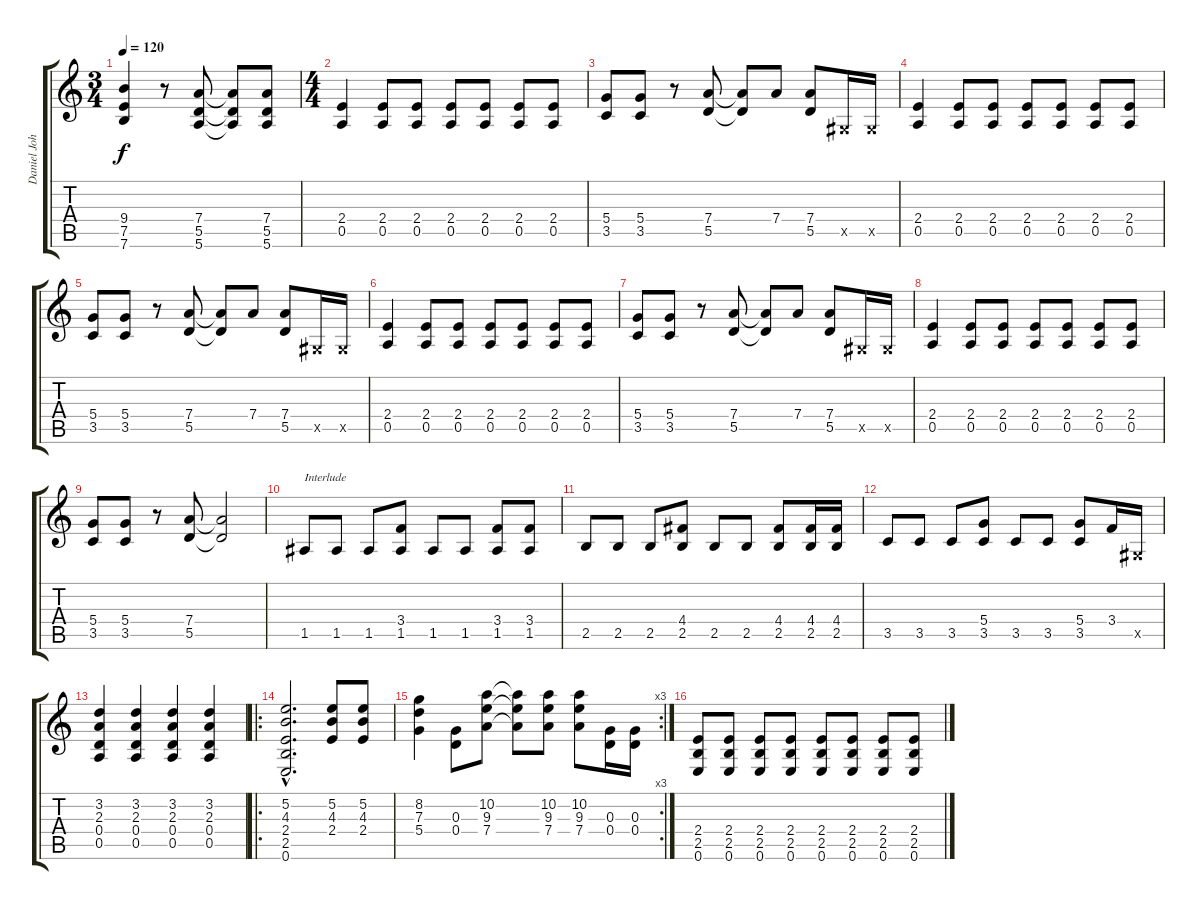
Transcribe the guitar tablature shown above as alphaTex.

\track ("Daniel Johns (gtr1)" "Daniel Joh") {instrument distortionguitar}
\staff {score tabs}
\tuning (E4 B3 G3 D3 A2 E2) {hide}
\ts (3 4)
\tempo 120
\clef g2
\ks c
(9.4 7.5 7.6).4{dy f} r.8 (7.4 5.5 5.6).8 (7.4{t} 5.5{t} 5.6{t}).8 (7.4 5.5 5.6).8 |
\ts (4 4)
(2.4 0.5).4 (2.4 0.5).8 (2.4 0.5).8 (2.4 0.5).8 (2.4 0.5).8 (2.4 0.5).8 (2.4 0.5).8 |
(5.4 3.5).8 (5.4 3.5).8 r.8 (7.4 5.5).8 (7.4{t} 5.5{t}).8 7.4.8 (7.4 5.5).8 -1.5{x}.16 -1.5{x}.16 |
(2.4 0.5).4 (2.4 0.5).8 (2.4 0.5).8 (2.4 0.5).8 (2.4 0.5).8 (2.4 0.5).8 (2.4 0.5).8 |
(5.4 3.5).8 (5.4 3.5).8 r.8 (7.4 5.5).8 (7.4{t} 5.5{t}).8 7.4.8 (7.4 5.5).8 -1.5{x}.16 -1.5{x}.16 |
(2.4 0.5).4 (2.4 0.5).8 (2.4 0.5).8 (2.4 0.5).8 (2.4 0.5).8 (2.4 0.5).8 (2.4 0.5).8 |
(5.4 3.5).8 (5.4 3.5).8 r.8 (7.4 5.5).8 (7.4{t} 5.5{t}).8 7.4.8 (7.4 5.5).8 -1.5{x}.16 -1.5{x}.16 |
(2.4 0.5).4 (2.4 0.5).8 (2.4 0.5).8 (2.4 0.5).8 (2.4 0.5).8 (2.4 0.5).8 (2.4 0.5).8 |
(5.4 3.5).8 (5.4 3.5).8 r.8 (7.4 5.5).8 (7.4{t} 5.5{t}).2 |
1.5.8{txt "Interlude"} 1.5.8 1.5.8 (3.4 1.5).8 1.5.8 1.5.8 (3.4 1.5).8 (3.4 1.5).8 |
2.5.8 2.5.8 2.5.8 (4.4 2.5).8 2.5.8 2.5.8 (4.4 2.5).8 (4.4 2.5).16 (4.4 2.5).16 |
3.5.8 3.5.8 3.5.8 (5.4 3.5).8 3.5.8 3.5.8 (5.4 3.5).8 3.4.16 -1.5{x}.16 |
(3.2 2.3 0.4 0.5).4 (3.2 2.3 0.4 0.5).4 (3.2 2.3 0.4 0.5).4 (3.2 2.3 0.4 0.5).4 |
\ro
(5.2{hac} 4.3{hac} 2.4{hac} 2.5{hac} 0.6{hac}).2{d} (5.2 4.3 2.4).8 (5.2 4.3 2.4).8 |
\rc 3
(8.2 7.3 5.4).4 (0.3 0.4).8 (10.2 9.3 7.4).8 (10.2{t} 9.3{t} 7.4{t}).8 (10.2 9.3 7.4).8 (10.2 9.3 7.4).8 (0.3 0.4).16 (0.3 0.4).16 |
(2.4 2.5 0.6).8 (2.4 2.5 0.6).8 (2.4 2.5 0.6).8 (2.4 2.5 0.6).8 (2.4 2.5 0.6).8 (2.4 2.5 0.6).8 (2.4 2.5 0.6).8 (2.4 2.5 0.6).8
